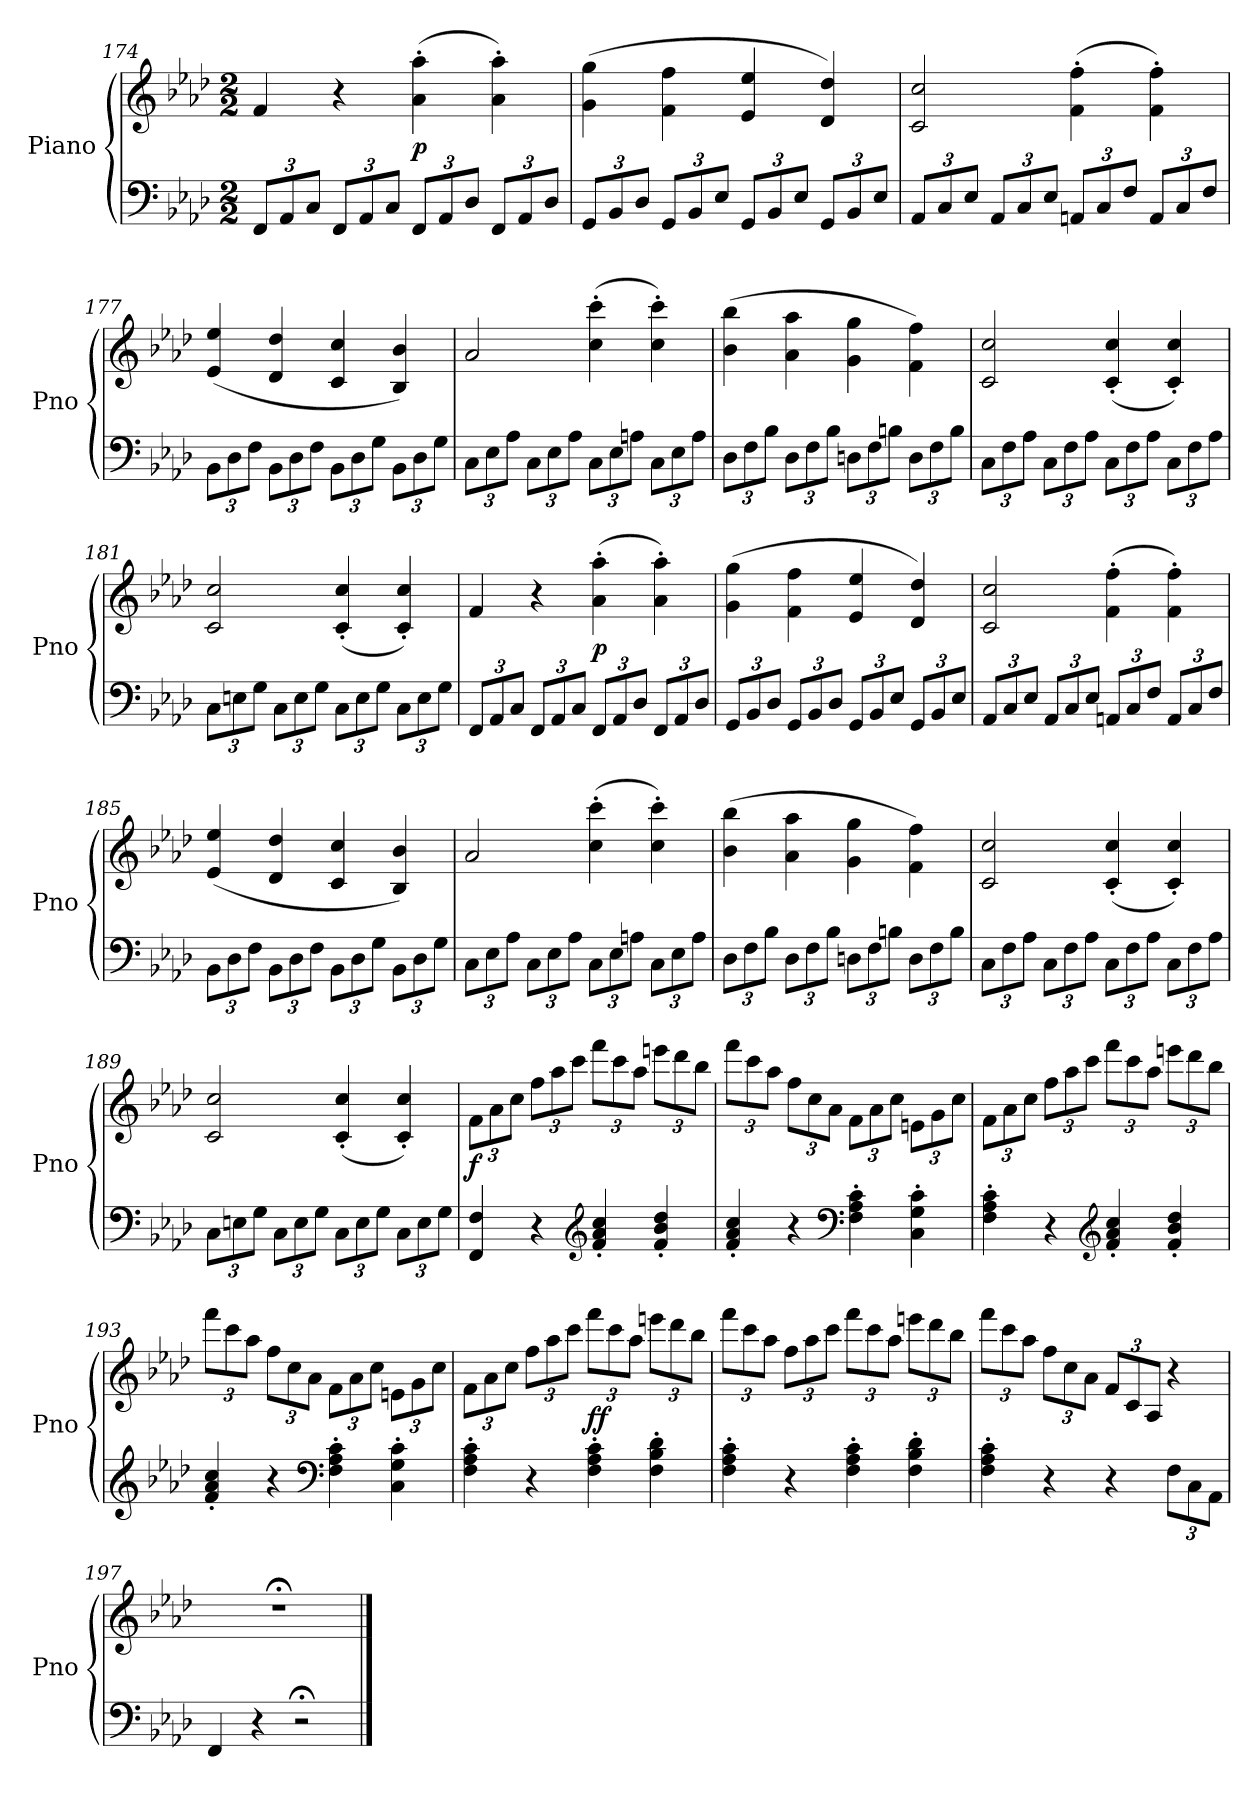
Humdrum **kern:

**kern	**kern	**dynam
*part1	*part1	*part1
*staff2	*staff1	*staff1/2
*I"Piano	*	*
*I'Pno	*	*
*clefF4	*clefG2	*
*k[b-e-a-d-]	*k[b-e-a-d-]	*
*f:	*f:	*
*M2/2	*M2/2	*
=174	=174	=174
12FF/L	4f/	.
12AA-/	.	.
12C/J	.	.
12FF/L	4r	.
12AA-/	.	.
12C/J	.	.
12FF/L	(4a-'\ 4aa-'\	p
12AA-/	.	.
12D-/J	.	.
12FF/L	4a-'\ 4aa-'\)	.
12AA-/	.	.
12D-/J	.	.
=175	=175	=175
12GG/L	(4g\ 4gg\	.
12BB-/	.	.
12D-/J	.	.
12GG/L	4f\ 4ff\	.
12BB-/	.	.
12E-/J	.	.
12GG/L	4e-/ 4ee-/	.
12BB-/	.	.
12E-/J	.	.
12GG/L	4d-/ 4dd-/)	.
12BB-/	.	.
12E-/J	.	.
=176	=176	=176
12AA-/L	2c/ 2cc/	.
12C/	.	.
12E-/J	.	.
12AA-/L	.	.
12C/	.	.
12E-/J	.	.
12AAn/L	(4f'\ 4ff'\	.
12C/	.	.
12F/J	.	.
12AA/L	4f'\ 4ff'\)	.
12C/	.	.
12F/J	.	.
=177	=177	=177
12BB-\L	(4e-/ 4ee-/	.
12D-\	.	.
12F\J	.	.
12BB-\L	4d-/ 4dd-/	.
12D-\	.	.
12F\J	.	.
12BB-\L	4c/ 4cc/	.
12D-\	.	.
12G\J	.	.
12BB-\L	4B-/ 4b-/)	.
12D-\	.	.
12G\J	.	.
=178	=178	=178
12C\L	2a-/	.
12E-\	.	.
12A-\J	.	.
12C\L	.	.
12E-\	.	.
12A-\J	.	.
12C\L	(4cc'\ 4ccc'\	.
12E-\	.	.
12An\J	.	.
12C\L	4cc'\ 4ccc'\)	.
12E-\	.	.
12A\J	.	.
=179	=179	=179
12D-\L	(4b-\ 4bb-\	.
12F\	.	.
12B-\J	.	.
12D-\L	4a-\ 4aa-\	.
12F\	.	.
12B-\J	.	.
12Dn\L	4g\ 4gg\	.
12F\	.	.
12Bn\J	.	.
12D\L	4f\ 4ff\)	.
12F\	.	.
12B\J	.	.
=180	=180	=180
12C\L	2c/ 2cc/	.
12F\	.	.
12A-\J	.	.
12C\L	.	.
12F\	.	.
12A-\J	.	.
12C\L	(4c'/ 4cc'/	.
12F\	.	.
12A-\J	.	.
12C\L	4c'/ 4cc'/)	.
12F\	.	.
12A-\J	.	.
=181	=181	=181
12C\L	2c/ 2cc/	.
12En\	.	.
12G\J	.	.
12C\L	.	.
12E\	.	.
12G\J	.	.
12C\L	(4c'/ 4cc'/	.
12E\	.	.
12G\J	.	.
12C\L	4c'/ 4cc'/)	.
12E\	.	.
12G\J	.	.
=182	=182	=182
12FF/L	4f/	.
12AA-/	.	.
12C/J	.	.
12FF/L	4r	.
12AA-/	.	.
12C/J	.	.
12FF/L	(4a-'\ 4aa-'\	p
12AA-/	.	.
12D-/J	.	.
12FF/L	4a-'\ 4aa-'\)	.
12AA-/	.	.
12D-/J	.	.
=183	=183	=183
12GG/L	(4g\ 4gg\	.
12BB-/	.	.
12D-/J	.	.
12GG/L	4f\ 4ff\	.
12BB-/	.	.
12D-/J	.	.
12GG/L	4e-/ 4ee-/	.
12BB-/	.	.
12E-/J	.	.
12GG/L	4d-/ 4dd-/)	.
12BB-/	.	.
12E-/J	.	.
=184	=184	=184
12AA-/L	2c/ 2cc/	.
12C/	.	.
12E-/J	.	.
12AA-/L	.	.
12C/	.	.
12E-/J	.	.
12AAn/L	(4f'\ 4ff'\	.
12C/	.	.
12F/J	.	.
12AA/L	4f'\ 4ff'\)	.
12C/	.	.
12F/J	.	.
=185	=185	=185
12BB-\L	(4e-/ 4ee-/	.
12D-\	.	.
12F\J	.	.
12BB-\L	4d-/ 4dd-/	.
12D-\	.	.
12F\J	.	.
12BB-\L	4c/ 4cc/	.
12D-\	.	.
12G\J	.	.
12BB-\L	4B-/ 4b-/)	.
12D-\	.	.
12G\J	.	.
=186	=186	=186
12C\L	2a-/	.
12E-\	.	.
12A-\J	.	.
12C\L	.	.
12E-\	.	.
12A-\J	.	.
12C\L	(4cc'\ 4ccc'\	.
12E-\	.	.
12An\J	.	.
12C\L	4cc'\ 4ccc'\)	.
12E-\	.	.
12A\J	.	.
=187	=187	=187
12D-\L	(4b-\ 4bb-\	.
12F\	.	.
12B-\J	.	.
12D-\L	4a-\ 4aa-\	.
12F\	.	.
12B-\J	.	.
12Dn\L	4g\ 4gg\	.
12F\	.	.
12Bn\J	.	.
12D\L	4f\ 4ff\)	.
12F\	.	.
12B\J	.	.
=188	=188	=188
12C\L	2c/ 2cc/	.
12F\	.	.
12A-\J	.	.
12C\L	.	.
12F\	.	.
12A-\J	.	.
12C\L	(4c'/ 4cc'/	.
12F\	.	.
12A-\J	.	.
12C\L	4c'/ 4cc'/)	.
12F\	.	.
12A-\J	.	.
=189	=189	=189
12C\L	2c/ 2cc/	.
12En\	.	.
12G\J	.	.
12C\L	.	.
12E\	.	.
12G\J	.	.
12C\L	(4c'/ 4cc'/	.
12E\	.	.
12G\J	.	.
12C\L	4c'/ 4cc'/)	.
12E\	.	.
12G\J	.	.
=190	=190	=190
4FF/ 4F/	12f\L	f
.	12a-\	.
.	12cc\J	.
4r	12ff\L	.
.	12aa-\	.
.	12ccc\J	.
*clefG2	*	*
4f'/ 4a-'/ 4cc'/	12fff\L	.
.	12ccc\	.
.	12aa-\J	.
4f'/ 4b-'/ 4dd-'/	12eeen\L	.
.	12ddd-\	.
.	12bb-\J	.
=191	=191	=191
4f'/ 4a-'/ 4cc'/	12fff\L	.
.	12ccc\	.
.	12aa-\J	.
4r	12ff\L	.
.	12cc\	.
.	12a-\J	.
*clefF4	*	*
4F'\ 4A-'\ 4c'\	12f\L	.
.	12a-\	.
.	12cc\J	.
4C'\ 4G'\ 4c'\	12en\L	.
.	12g\	.
.	12cc\J	.
=192	=192	=192
4F'\ 4A-'\ 4c'\	12f\L	.
.	12a-\	.
.	12cc\J	.
4r	12ff\L	.
.	12aa-\	.
.	12ccc\J	.
*clefG2	*	*
4f'/ 4a-'/ 4cc'/	12fff\L	.
.	12ccc\	.
.	12aa-\J	.
4f'/ 4b-'/ 4dd-'/	12eeen\L	.
.	12ddd-\	.
.	12bb-\J	.
=193	=193	=193
4f'/ 4a-'/ 4cc'/	12fff\L	.
.	12ccc\	.
.	12aa-\J	.
4r	12ff\L	.
.	12cc\	.
.	12a-\J	.
*clefF4	*	*
4F'\ 4A-'\ 4c'\	12f\L	.
.	12a-\	.
.	12cc\J	.
4C'\ 4G'\ 4c'\	12en\L	.
.	12g\	.
.	12cc\J	.
=194	=194	=194
4F'\ 4A-'\ 4c'\	12f\L	.
.	12a-\	.
.	12cc\J	.
4r	12ff\L	.
.	12aa-\	.
.	12ccc\J	.
4F'\ 4A-'\ 4c'\	12fff\L	ff
.	12ccc\	.
.	12aa-\J	.
4F'\ 4B-'\ 4d-'\	12eeen\L	.
.	12ddd-\	.
.	12bb-\J	.
=195	=195	=195
4F'\ 4A-'\ 4c'\	12fff\L	.
.	12ccc\	.
.	12aa-\J	.
4r	12ff\L	.
.	12aa-\	.
.	12ccc\J	.
4F'\ 4A-'\ 4c'\	12fff\L	.
.	12ccc\	.
.	12aa-\J	.
4F'\ 4B-'\ 4d-'\	12eeen\L	.
.	12ddd-\	.
.	12bb-\J	.
=196	=196	=196
4F'\ 4A-'\ 4c'\	12fff\L	.
.	12ccc\	.
.	12aa-\J	.
4r	12ff\L	.
.	12cc\	.
.	12a-\J	.
4r	12f/L	.
.	12c/	.
.	12A-/J	.
12F\L	4r	.
12C\	.	.
12AA-\J	.	.
=197	=197	=197
4FF/	1r;<	.
4r	.	.
2r;<	.	.
==	==	==
*-	*-	*-
